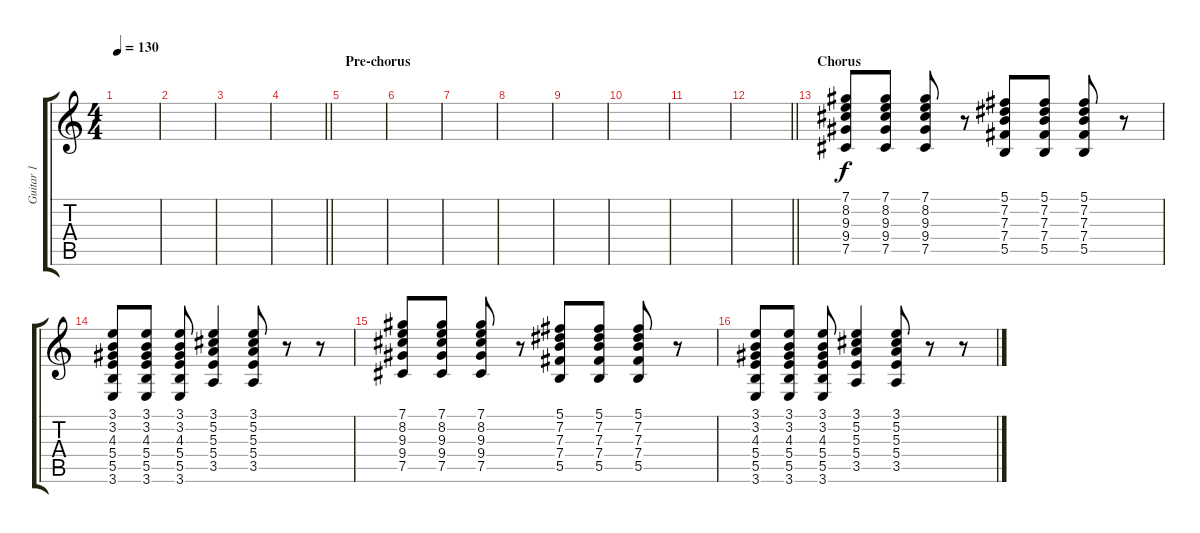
\track ("Guitar 1" "Guitar 1") {instrument electricguitarmuted}
\staff {score tabs}
\tuning (Db4 Ab3 E3 B2 Gb2 Db2) {hide}
\ts (4 4)
\tempo 130
\clef g2
\ks c
|
|
|
\barLineRight lightlight
|
\section ("" "Pre-chorus")
|
|
|
|
|
|
|
\barLineRight lightlight
|
\section ("" "Chorus")
(7.1 8.2 9.3 9.4 7.5).8 (7.1 8.2 9.3 9.4 7.5).8 (7.1 8.2 9.3 9.4 7.5).8 r.8 (5.1 7.2 7.3 7.4 5.5).8 (5.1 7.2 7.3 7.4 5.5).8 (5.1 7.2 7.3 7.4 5.5).8 r.8 |
(3.1 3.2 4.3 5.4 5.5 3.6).8 (3.1 3.2 4.3 5.4 5.5 3.6).8 (3.1 3.2 4.3 5.4 5.5 3.6).8 (3.1 5.2 5.3 5.4 3.5).4 (3.1 5.2 5.3 5.4 3.5).8 r.8 r.8 |
(7.1 8.2 9.3 9.4 7.5).8 (7.1 8.2 9.3 9.4 7.5).8 (7.1 8.2 9.3 9.4 7.5).8 r.8 (5.1 7.2 7.3 7.4 5.5).8 (5.1 7.2 7.3 7.4 5.5).8 (5.1 7.2 7.3 7.4 5.5).8 r.8 |
(3.1 3.2 4.3 5.4 5.5 3.6).8 (3.1 3.2 4.3 5.4 5.5 3.6).8 (3.1 3.2 4.3 5.4 5.5 3.6).8 (3.1 5.2 5.3 5.4 3.5).4 (3.1 5.2 5.3 5.4 3.5).8 r.8 r.8
